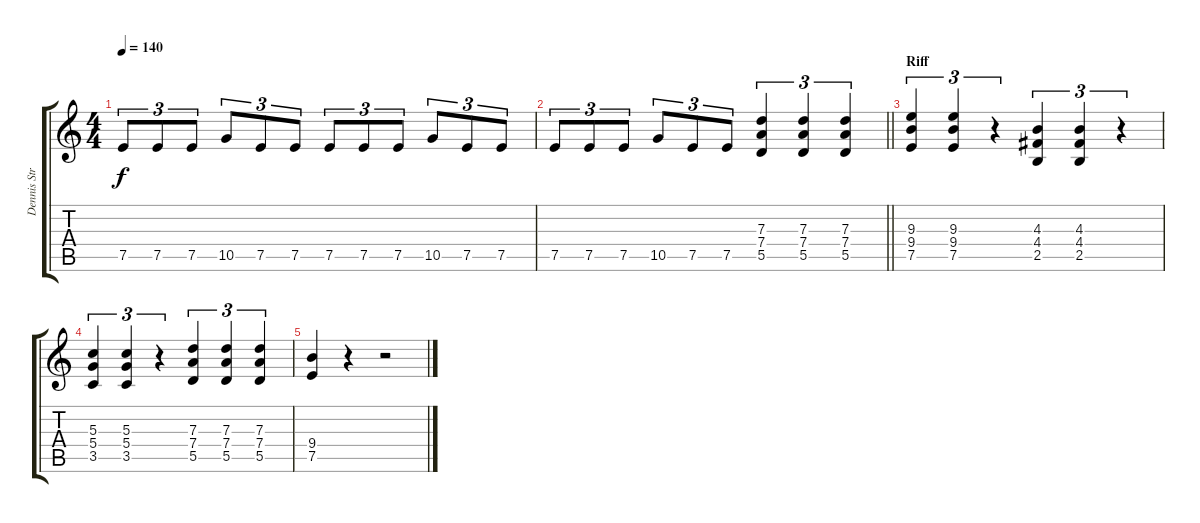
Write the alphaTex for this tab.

\track ("Dennis Straton" "Dennis Str") {instrument distortionguitar}
\staff {score tabs}
\tuning (E4 B3 G3 D3 A2 E2) {hide}
\ts (4 4)
\tempo 140
\clef g2
\ks c
7.5.8{tu (3 2) dy f} 7.5.8{tu (3 2)} 7.5.8{tu (3 2)} 10.5.8{tu (3 2)} 7.5.8{tu (3 2)} 7.5.8{tu (3 2)} 7.5.8{tu (3 2)} 7.5.8{tu (3 2)} 7.5.8{tu (3 2)} 10.5.8{tu (3 2)} 7.5.8{tu (3 2)} 7.5.8{tu (3 2)} |
\barLineRight lightlight
7.5.8{tu (3 2)} 7.5.8{tu (3 2)} 7.5.8{tu (3 2)} 10.5.8{tu (3 2)} 7.5.8{tu (3 2)} 7.5.8{tu (3 2)} (7.3 7.4 5.5).4{tu (3 2)} (7.3 7.4 5.5).4{tu (3 2)} (7.3 7.4 5.5).4{tu (3 2)} |
\section ("" "Riff")
(9.3 9.4 7.5).4{tu (3 2)} (9.3 9.4 7.5).4{tu (3 2)} r.4{tu (3 2)} (4.3 4.4 2.5).4{tu (3 2)} (4.3 4.4 2.5).4{tu (3 2)} r.4{tu (3 2)} |
(5.3 5.4 3.5).4{tu (3 2)} (5.3 5.4 3.5).4{tu (3 2)} r.4{tu (3 2)} (7.3 7.4 5.5).4{tu (3 2)} (7.3 7.4 5.5).4{tu (3 2)} (7.3 7.4 5.5).4{tu (3 2)} |
(9.4 7.5).4 r.4 r.2
